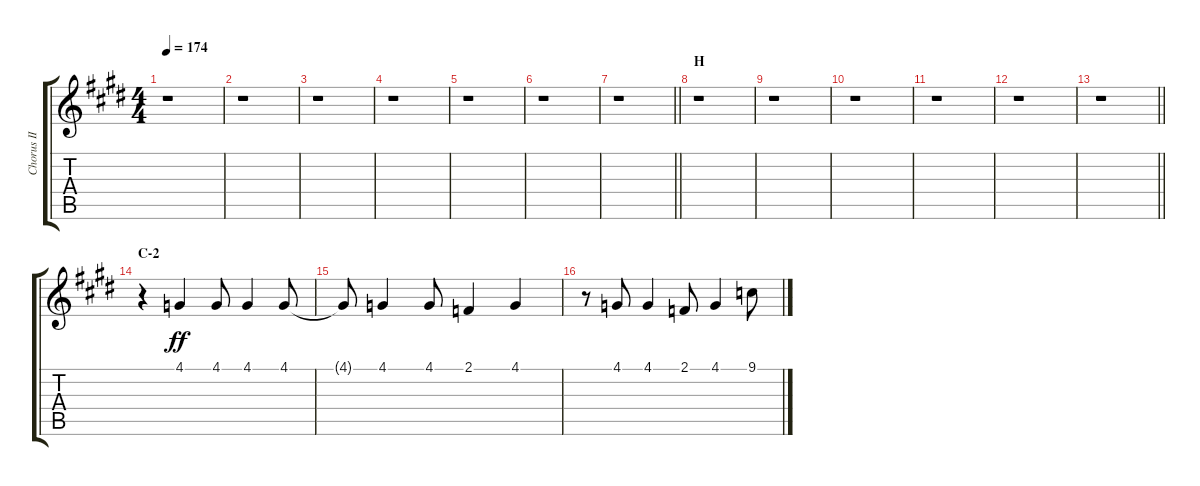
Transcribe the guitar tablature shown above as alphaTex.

\track ("Chorus II" "Chorus II") {instrument voiceoohs}
\staff {score tabs}
\tuning (Eb4 Bb3 Gb3 Db3 Ab2 Eb2) {hide}
\ts (4 4)
\tempo 174
\clef g2
\ks e
r.1{dy ff} |
r.1 |
r.1 |
r.1 |
r.1 |
r.1 |
\barLineRight lightlight
r.1 |
\section ("" "H")
r.1 |
r.1 |
r.1 |
r.1 |
r.1 |
\barLineRight lightlight
r.1 |
\section ("" "C-2")
r.4 4.1.4 4.1.8 4.1.4 4.1.8 |
4.1{t}.8 4.1.4 4.1.8 2.1.4 4.1.4 |
r.8 4.1.8 4.1.4 2.1.8 4.1.4 9.1.8
